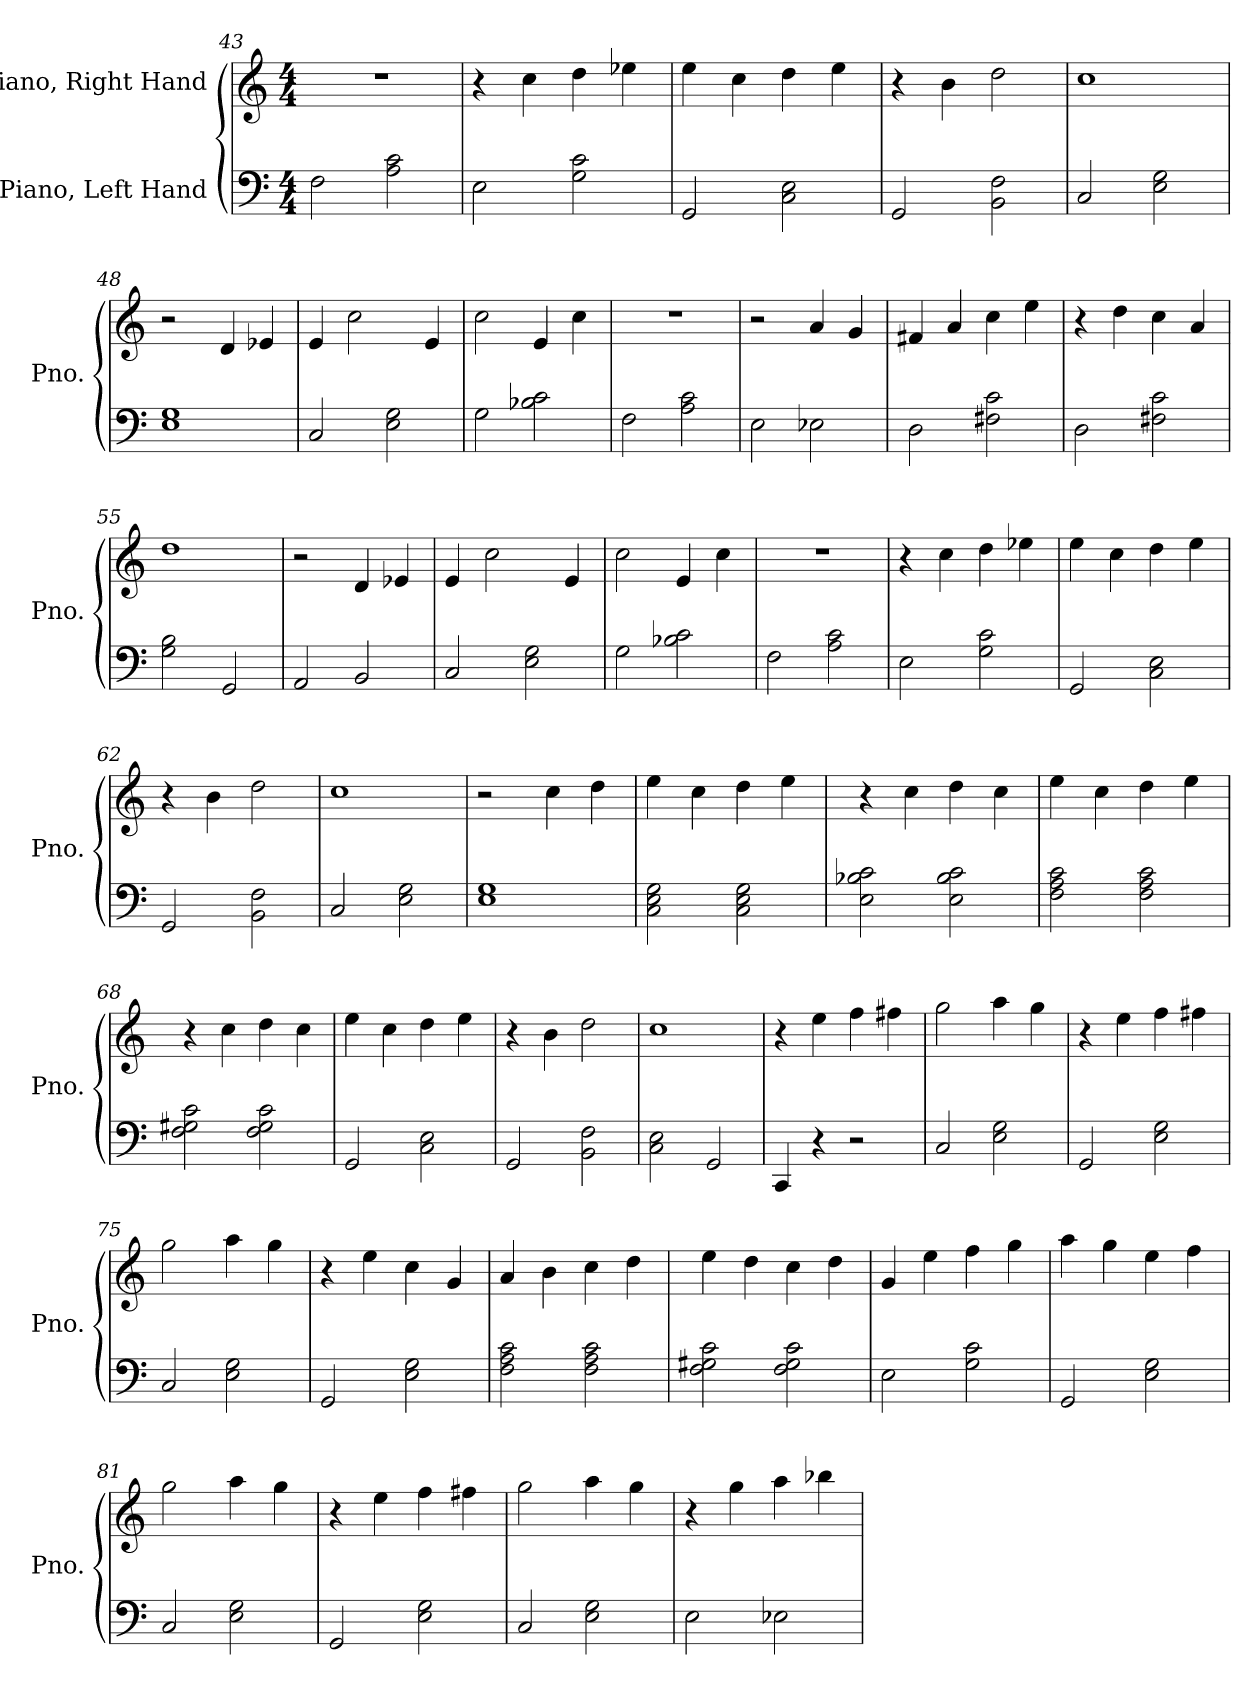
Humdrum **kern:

**kern	**kern
*part2	*part1
*staff2	*staff1
*I"Piano, Left Hand	*I"Piano, Right Hand
*I'Pno.	*I'Pno.
*clefF4	*clefG2
*k[]	*k[]
*M4/4	*M4/4
=43	=43
2F\	1r
2A\ 2c\	.
!!LO:LB:g=z
=44	=44
2E\	4r
.	4cc\
2G\ 2c\	4dd\
.	4ee-X\
=45	=45
2GG/	4ee\
.	4cc\
2C\ 2E\	4dd\
.	4ee\
=46	=46
2GG/	4r
.	4b\
2BB\ 2F\	2dd\
=47	=47
2C/	1cc
2E\ 2G\	.
=48	=48
1E 1G	2r
.	4d/
.	4e-X/
=49	=49
2C/	4e/
.	2cc\
2E\ 2G\	.
.	4e/
=50	=50
2G\	2cc\
2B-X\ 2c\	4e/
.	4cc\
=51	=51
2F\	1r
2A\ 2c\	.
=52	=52
2E\	2r
2E-X\	4a/
.	4g/
!!LO:PB:g=z
=53	=53
2D\	4f#X/
.	4a/
2F#X\ 2c\	4cc\
.	4ee\
=54	=54
2D\	4r
.	4dd\
2F#X\ 2c\	4cc\
.	4a/
=55	=55
2G\ 2B\	1dd
2GG/	.
=56	=56
2AA/	2r
2BB/	4d/
.	4e-X/
=57	=57
2C/	4e/
.	2cc\
2E\ 2G\	.
.	4e/
=58	=58
2G\	2cc\
2B-X\ 2c\	4e/
.	4cc\
=59	=59
2F\	1r
2A\ 2c\	.
=60	=60
2E\	4r
.	4cc\
2G\ 2c\	4dd\
.	4ee-X\
=61	=61
2GG/	4ee\
.	4cc\
2C\ 2E\	4dd\
.	4ee\
!!LO:LB:g=z
=62	=62
2GG/	4r
.	4b\
2BB\ 2F\	2dd\
=63	=63
2C/	1cc
2E\ 2G\	.
=64	=64
1E 1G	2r
.	4cc\
.	4dd\
=65	=65
2C\ 2E\ 2G\	4ee\
.	4cc\
2C\ 2E\ 2G\	4dd\
.	4ee\
=66	=66
2E\ 2B-X\ 2c\	4r
.	4cc\
2E\ 2B-\ 2c\	4dd\
.	4cc\
=67	=67
2F\ 2A\ 2c\	4ee\
.	4cc\
2F\ 2A\ 2c\	4dd\
.	4ee\
=68	=68
2F\ 2G#X\ 2c\	4r
.	4cc\
2F\ 2G#\ 2c\	4dd\
.	4cc\
=69	=69
2GG/	4ee\
.	4cc\
2C\ 2E\	4dd\
.	4ee\
=70	=70
2GG/	4r
.	4b\
2BB\ 2F\	2dd\
!!LO:LB:g=z
=71	=71
2C\ 2E\	1cc
2GG/	.
=72	=72
4CC/	4r
4r	4ee\
2r	4ff\
.	4ff#X\
=73	=73
2C/	2gg\
2E\ 2G\	4aa\
.	4gg\
=74	=74
2GG/	4r
.	4ee\
2E\ 2G\	4ff\
.	4ff#X\
=75	=75
2C/	2gg\
2E\ 2G\	4aa\
.	4gg\
=76	=76
2GG/	4r
.	4ee\
2E\ 2G\	4cc\
.	4g/
=77	=77
2F\ 2A\ 2c\	4a/
.	4b\
2F\ 2A\ 2c\	4cc\
.	4dd\
=78	=78
2F\ 2G#X\ 2c\	4ee\
.	4dd\
2F\ 2G#\ 2c\	4cc\
.	4dd\
=79	=79
2E\	4g/
.	4ee\
2G\ 2c\	4ff\
.	4gg\
!!LO:LB:g=z
=80	=80
2GG/	4aa\
.	4gg\
2E\ 2G\	4ee\
.	4ff\
=81	=81
2C/	2gg\
2E\ 2G\	4aa\
.	4gg\
=82	=82
2GG/	4r
.	4ee\
2E\ 2G\	4ff\
.	4ff#X\
=83	=83
2C/	2gg\
2E\ 2G\	4aa\
.	4gg\
=84	=84
2E\	4r
.	4gg\
2E-X\	4aa\
.	4bb-X\
=	=
*-	*-
